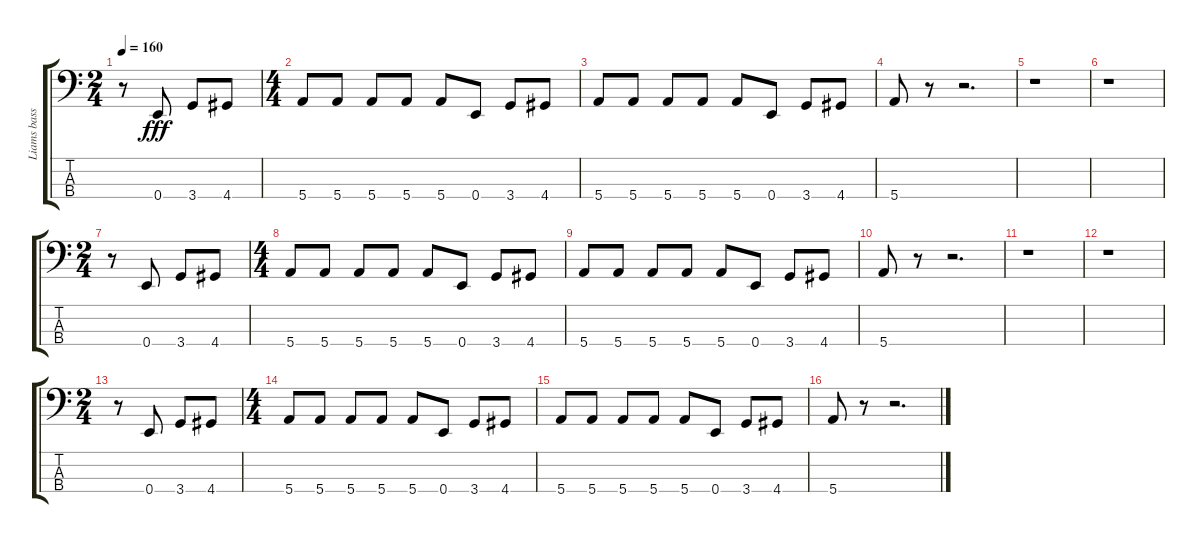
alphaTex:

\track ("Liams bass effect" "Liams bass") {instrument electricbasspick}
\staff {score tabs}
\tuning (G2 D2 A1 E1) {hide}
\ts (2 4)
\tempo 160
\clef f4
\ks c
r.8{dy fff instrument electricbasspick} 0.4.8 3.4.8 4.4.8 |
\ts (4 4)
5.4.8 5.4.8 5.4.8 5.4.8 5.4.8 0.4.8 3.4.8 4.4.8 |
5.4.8 5.4.8 5.4.8 5.4.8 5.4.8 0.4.8 3.4.8 4.4.8 |
5.4.8 r.8 r.2{d} |
r.1 |
r.1 |
\ts (2 4)
r.8 0.4.8 3.4.8 4.4.8 |
\ts (4 4)
5.4.8 5.4.8 5.4.8 5.4.8 5.4.8 0.4.8 3.4.8 4.4.8 |
5.4.8 5.4.8 5.4.8 5.4.8 5.4.8 0.4.8 3.4.8 4.4.8 |
5.4.8 r.8 r.2{d} |
r.1 |
r.1 |
\ts (2 4)
r.8 0.4.8 3.4.8 4.4.8 |
\ts (4 4)
5.4.8 5.4.8 5.4.8 5.4.8 5.4.8 0.4.8 3.4.8 4.4.8 |
5.4.8 5.4.8 5.4.8 5.4.8 5.4.8 0.4.8 3.4.8 4.4.8 |
5.4.8 r.8 r.2{d}
